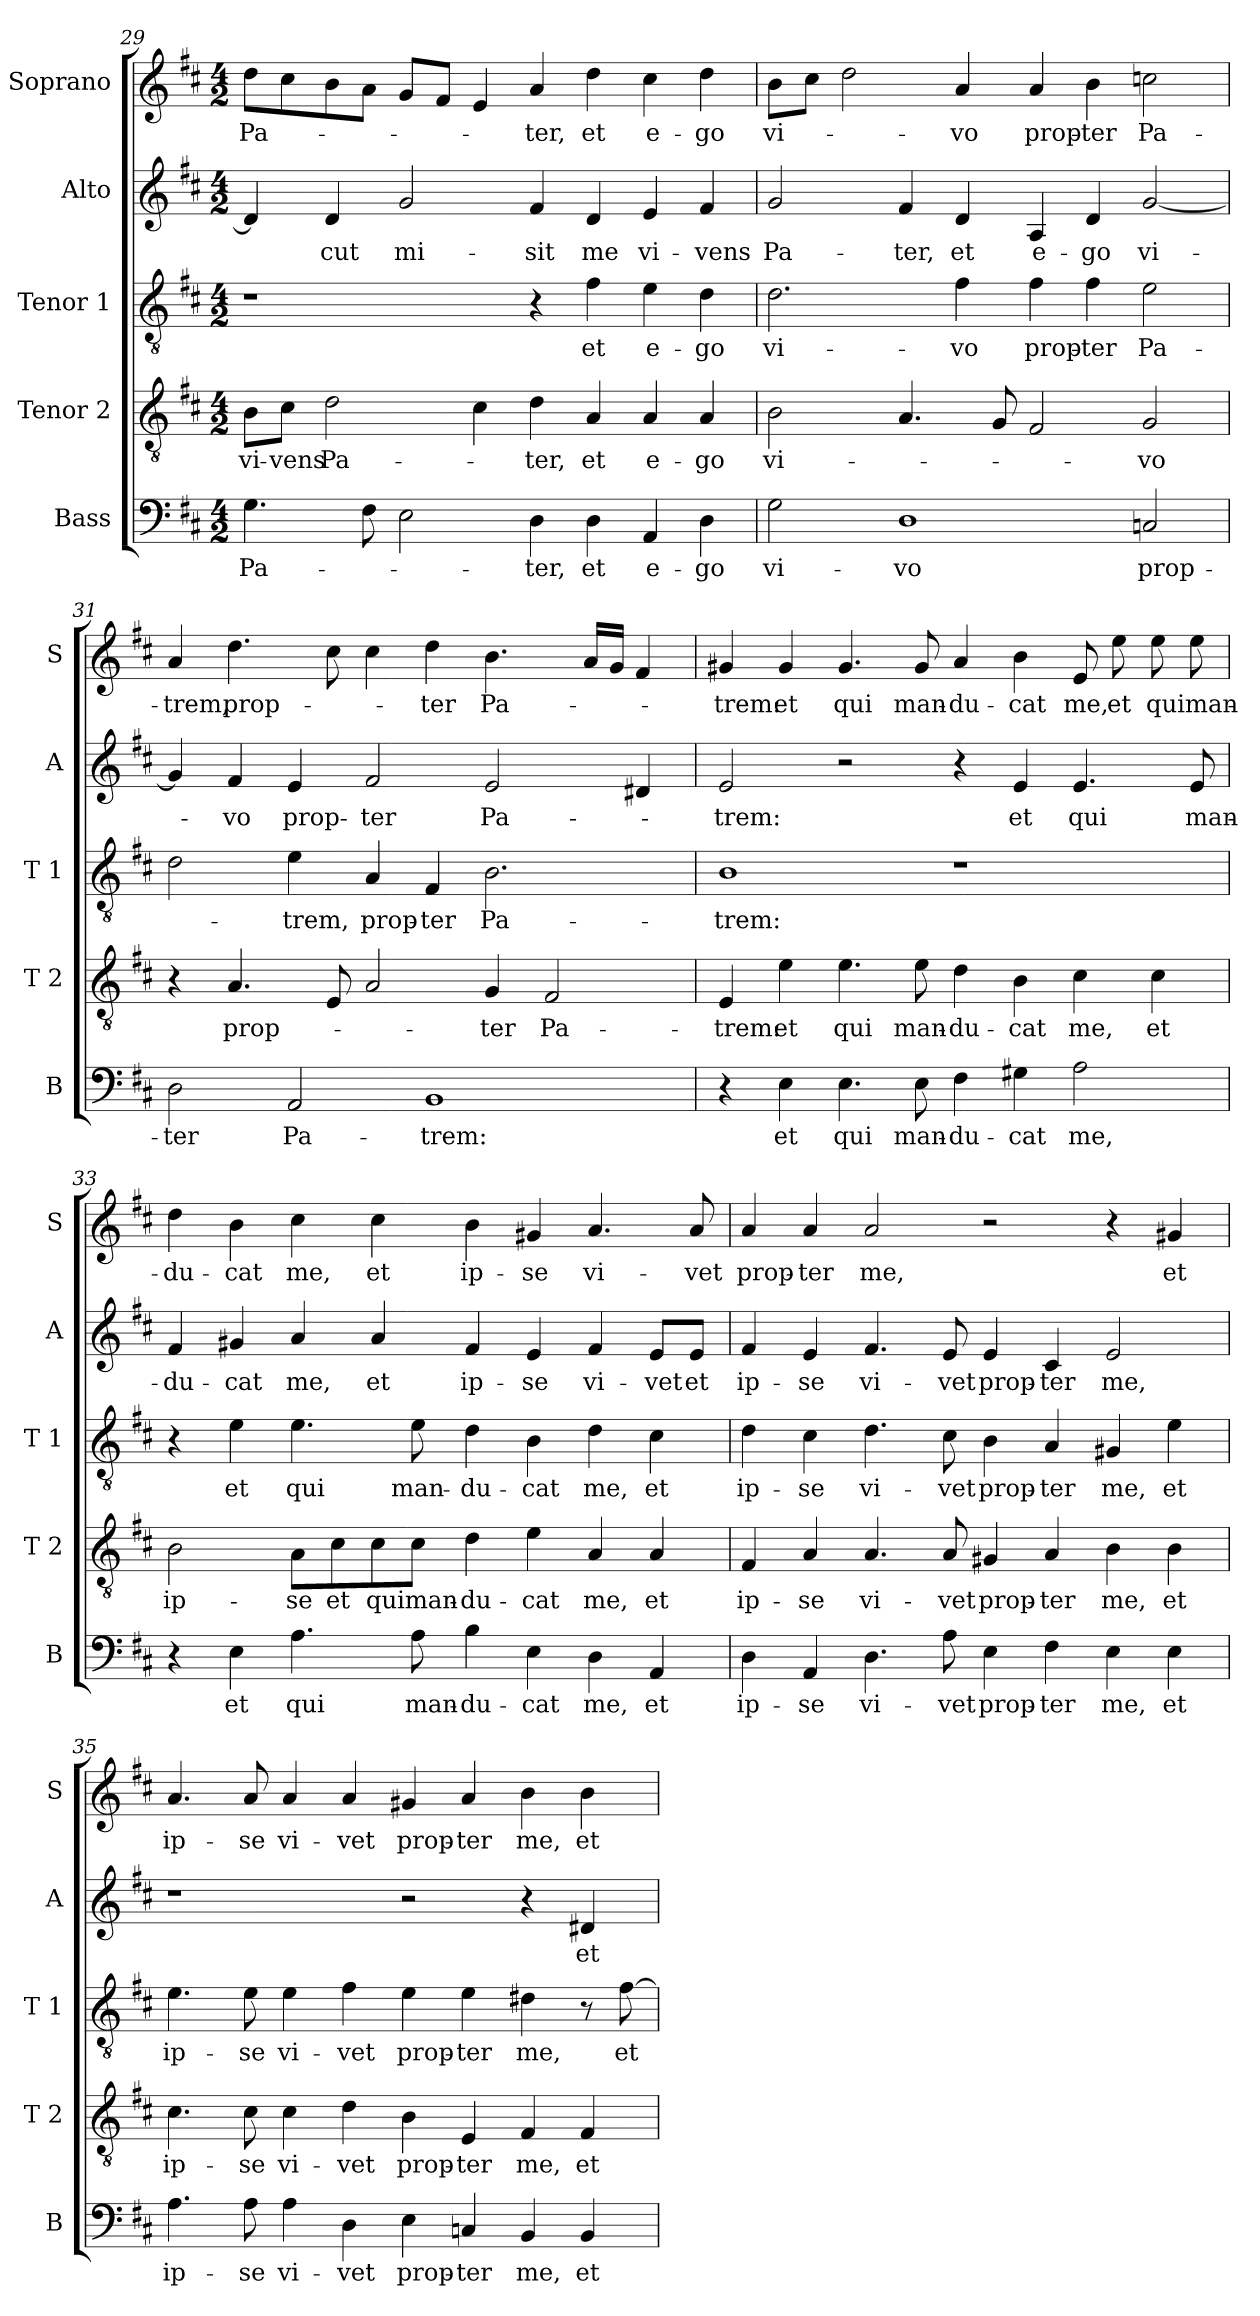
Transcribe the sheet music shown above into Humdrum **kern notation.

**kern	**text	**kern	**text	**kern	**text	**kern	**text	**kern	**text
*part5	*part5	*part4	*part4	*part3	*part3	*part2	*part2	*part1	*part1
*staff5	*staff5	*staff4	*staff4	*staff3	*staff3	*staff2	*staff2	*staff1	*staff1
*I"Bass	*	*I"Tenor 2	*	*I"Tenor 1	*	*I"Alto	*	*I"Soprano	*
*I'B	*	*I'T 2	*	*I'T 1	*	*I'A	*	*I'S	*
*clefF4	*	*clefGv2	*	*clefGv2	*	*clefG2	*	*clefG2	*
*k[f#c#]	*	*k[f#c#]	*	*k[f#c#]	*	*k[f#c#]	*	*k[f#c#]	*
*D:	*	*D:	*	*D:	*	*D:	*	*D:	*
*M4/2	*	*M4/2	*	*M4/2	*	*M4/2	*	*M4/2	*
=29	=29	=29	=29	=29	=29	=29	=29	=29	=29
!	!LO:LY:b	!	!LO:LY:b	!	!	!	!	!	!LO:LY:b
4.G\	Pa-	8B\L	vi-	1r	.	4d/]	.	8dd\L	Pa-
!	!	!	!LO:LY:b	!	!	!	!	!	!
.	.	8c#\J	-vens	.	.	.	.	8cc#\	.
!	!	!	!LO:LY:b	!	!	!	!LO:LY:b	!	!
.	.	2d\	Pa-	.	.	4d/	-cut	8b\	.
8F#\	.	.	.	.	.	.	.	8a\J	.
!	!	!	!	!	!	!	!LO:LY:b	!	!
2E\	.	.	.	.	.	2g/	mi-	8g/L	.
.	.	.	.	.	.	.	.	8f#/J	.
.	.	4c#\	.	.	.	.	.	4e/	.
!	!LO:LY:b	!	!LO:LY:b	!	!	!	!LO:LY:b	!	!LO:LY:b
4D\	-ter,	4d\	-ter,	4r	.	4f#/	-sit	4a/	-ter,
!	!LO:LY:b	!	!LO:LY:b	!	!LO:LY:b	!	!LO:LY:b	!	!LO:LY:b
4D\	et	4A/	et	4f#\	et	4d/	me	4dd\	et
!	!LO:LY:b	!	!LO:LY:b	!	!LO:LY:b	!	!LO:LY:b	!	!LO:LY:b
4AA/	e-	4A/	e-	4e\	e-	4e/	vi-	4cc#\	e-
!	!LO:LY:b	!	!LO:LY:b	!	!LO:LY:b	!	!LO:LY:b	!	!LO:LY:b
4D\	-go	4A/	-go	4d\	-go	4f#/	-vens	4dd\	-go
=30	=30	=30	=30	=30	=30	=30	=30	=30	=30
!	!LO:LY:b	!	!LO:LY:b	!	!LO:LY:b	!	!LO:LY:b	!	!LO:LY:b
2G\	vi-	2B\	vi-	2.d\	vi-	2g/	Pa-	8b\L	vi-
.	.	.	.	.	.	.	.	8cc#\J	.
.	.	.	.	.	.	.	.	2dd\	.
!	!LO:LY:b	!	!	!	!	!	!LO:LY:b	!	!
1D	-vo	4.A/	.	.	.	4f#/	-ter,	.	.
!	!	!	!	!	!LO:LY:b	!	!LO:LY:b	!	!LO:LY:b
.	.	.	.	4f#\	-vo	4d/	et	4a/	-vo
.	.	8G/	.	.	.	.	.	.	.
!	!	!	!	!	!LO:LY:b	!	!LO:LY:b	!	!LO:LY:b
.	.	2F#/	.	4f#\	prop-	4A/	e-	4a/	prop-
!	!	!	!	!	!LO:LY:b	!	!LO:LY:b	!	!LO:LY:b
.	.	.	.	4f#\	-ter	4d/	-go	4b\	-ter
!	!LO:LY:b	!	!LO:LY:b	!	!LO:LY:b	!	!LO:LY:b	!	!LO:LY:b
2Cn/	prop-	2G/	-vo	2e\	Pa-	[2g/	vi-	2ccn\	Pa-
!!LO:LB:g=z
=31	=31	=31	=31	=31	=31	=31	=31	=31	=31
!	!LO:LY:b	!	!	!	!	!	!	!	!LO:LY:b
2D\	-ter	4r	.	2d\	.	4g/]	.	4a/	-trem,
!	!	!	!LO:LY:b	!	!	!	!LO:LY:b	!	!LO:LY:b
.	.	4.A/	prop-	.	.	4f#/	-vo	4.dd\	prop-
!	!LO:LY:b	!	!	!	!LO:LY:b	!	!LO:LY:b	!	!
2AA/	Pa-	.	.	4e\	-trem,	4e/	prop-	.	.
.	.	8E/	.	.	.	.	.	8cc#\	.
!	!	!	!	!	!LO:LY:b	!	!LO:LY:b	!	!
.	.	2A/	.	4A/	prop-	2f#/	-ter	4cc#\	.
!	!LO:LY:b	!	!	!	!LO:LY:b	!	!	!	!LO:LY:b
1BB	-trem:	.	.	4F#/	-ter	.	.	4dd\	-ter
!	!	!	!LO:LY:b	!	!LO:LY:b	!	!LO:LY:b	!	!LO:LY:b
.	.	4G/	-ter	2.B\	Pa-	2e/	Pa-	4.b\	Pa-
!	!	!	!LO:LY:b	!	!	!	!	!	!
.	.	2F#/	Pa-	.	.	.	.	.	.
.	.	.	.	.	.	.	.	16a/LL	.
.	.	.	.	.	.	.	.	16g/JJ	.
.	.	.	.	.	.	4d#X/	.	4f#/	.
=32	=32	=32	=32	=32	=32	=32	=32	=32	=32
!	!	!	!LO:LY:b	!	!LO:LY:b	!	!LO:LY:b	!	!LO:LY:b
4r	.	4E/	-trem:	1B	-trem:	2e/	-trem:	4g#X/	-trem:
!	!LO:LY:b	!	!LO:LY:b	!	!	!	!	!	!LO:LY:b
4E\	et	4e\	et	.	.	.	.	4g#/	et
!	!LO:LY:b	!	!LO:LY:b	!	!	!	!	!	!LO:LY:b
4.E\	qui	4.e\	qui	.	.	2r	.	4.g#/	qui
!	!LO:LY:b	!	!LO:LY:b	!	!	!	!	!	!LO:LY:b
8E\	man-	8e\	man-	.	.	.	.	8g#/	man-
!	!LO:LY:b	!	!LO:LY:b	!	!	!	!	!	!LO:LY:b
4F#\	-du-	4d\	-du-	1r	.	4r	.	4a/	-du-
!	!LO:LY:b	!	!LO:LY:b	!	!	!	!LO:LY:b	!	!LO:LY:b
4G#X\	-cat	4B\	-cat	.	.	4e/	et	4b\	-cat
!	!LO:LY:b	!	!LO:LY:b	!	!	!	!LO:LY:b	!	!LO:LY:b
2A\	me,	4c#\	me,	.	.	4.e/	qui	8e/	me,
!	!	!	!	!	!	!	!	!	!LO:LY:b
.	.	.	.	.	.	.	.	8ee\	et
!	!	!	!LO:LY:b	!	!	!	!	!	!LO:LY:b
.	.	4c#\	et	.	.	.	.	8ee\	qui
!	!	!	!	!	!	!	!LO:LY:b	!	!LO:LY:b
.	.	.	.	.	.	8e/	man-	8ee\	man-
=33	=33	=33	=33	=33	=33	=33	=33	=33	=33
!	!	!	!LO:LY:b	!	!	!	!LO:LY:b	!	!LO:LY:b
4r	.	2B\	ip-	4r	.	4f#/	-du-	4dd\	-du-
!	!LO:LY:b	!	!	!	!LO:LY:b	!	!LO:LY:b	!	!LO:LY:b
4E\	et	.	.	4e\	et	4g#X/	-cat	4b\	-cat
!	!LO:LY:b	!	!LO:LY:b	!	!LO:LY:b	!	!LO:LY:b	!	!LO:LY:b
4.A\	qui	8A\L	-se	4.e\	qui	4a/	me,	4cc#\	me,
!	!	!	!LO:LY:b	!	!	!	!	!	!
.	.	8c#\	et	.	.	.	.	.	.
!	!	!	!LO:LY:b	!	!	!	!LO:LY:b	!	!LO:LY:b
.	.	8c#\	qui	.	.	4a/	et	4cc#\	et
!	!LO:LY:b	!	!LO:LY:b	!	!LO:LY:b	!	!	!	!
8A\	man-	8c#\J	man-	8e\	man-	.	.	.	.
!	!LO:LY:b	!	!LO:LY:b	!	!LO:LY:b	!	!LO:LY:b	!	!LO:LY:b
4B\	-du-	4d\	-du-	4d\	-du-	4f#/	ip-	4b\	ip-
!	!LO:LY:b	!	!LO:LY:b	!	!LO:LY:b	!	!LO:LY:b	!	!LO:LY:b
4E\	-cat	4e\	-cat	4B\	-cat	4e/	-se	4g#X/	-se
!	!LO:LY:b	!	!LO:LY:b	!	!LO:LY:b	!	!LO:LY:b	!	!LO:LY:b
4D\	me,	4A/	me,	4d\	me,	4f#/	vi-	4.a/	vi-
!	!LO:LY:b	!	!LO:LY:b	!	!LO:LY:b	!	!LO:LY:b	!	!
4AA/	et	4A/	et	4c#\	et	8e/L	-vet	.	.
!	!	!	!	!	!	!	!LO:LY:b	!	!LO:LY:b
.	.	.	.	.	.	8e/J	et	8a/	-vet
!!LO:LB:g=z
=34	=34	=34	=34	=34	=34	=34	=34	=34	=34
!	!LO:LY:b	!	!LO:LY:b	!	!LO:LY:b	!	!LO:LY:b	!	!LO:LY:b
4D\	ip-	4F#/	ip-	4d\	ip-	4f#/	ip-	4a/	prop-
!	!LO:LY:b	!	!LO:LY:b	!	!LO:LY:b	!	!LO:LY:b	!	!LO:LY:b
4AA/	-se	4A/	-se	4c#\	-se	4e/	-se	4a/	-ter
!	!LO:LY:b	!	!LO:LY:b	!	!LO:LY:b	!	!LO:LY:b	!	!LO:LY:b
4.D\	vi-	4.A/	vi-	4.d\	vi-	4.f#/	vi-	2a/	me,
!	!LO:LY:b	!	!LO:LY:b	!	!LO:LY:b	!	!LO:LY:b	!	!
8A\	-vet	8A/	-vet	8c#\	-vet	8e/	-vet	.	.
!	!LO:LY:b	!	!LO:LY:b	!	!LO:LY:b	!	!LO:LY:b	!	!
4E\	prop-	4G#X/	prop-	4B\	prop-	4e/	prop-	2r	.
!	!LO:LY:b	!	!LO:LY:b	!	!LO:LY:b	!	!LO:LY:b	!	!
4F#\	-ter	4A/	-ter	4A/	-ter	4c#/	-ter	.	.
!	!LO:LY:b	!	!LO:LY:b	!	!LO:LY:b	!	!LO:LY:b	!	!
4E\	me,	4B\	me,	4G#X/	me,	2e/	me,	4r	.
!	!LO:LY:b	!	!LO:LY:b	!	!LO:LY:b	!	!	!	!LO:LY:b
4E\	et	4B\	et	4e\	et	.	.	4g#X/	et
=35	=35	=35	=35	=35	=35	=35	=35	=35	=35
!	!LO:LY:b	!	!LO:LY:b	!	!LO:LY:b	!	!	!	!LO:LY:b
4.A\	ip-	4.c#\	ip-	4.e\	ip-	1r	.	4.a/	ip-
!	!LO:LY:b	!	!LO:LY:b	!	!LO:LY:b	!	!	!	!LO:LY:b
8A\	-se	8c#\	-se	8e\	-se	.	.	8a/	-se
!	!LO:LY:b	!	!LO:LY:b	!	!LO:LY:b	!	!	!	!LO:LY:b
4A\	vi-	4c#\	vi-	4e\	vi-	.	.	4a/	vi-
!	!LO:LY:b	!	!LO:LY:b	!	!LO:LY:b	!	!	!	!LO:LY:b
4D\	-vet	4d\	-vet	4f#\	-vet	.	.	4a/	-vet
!	!LO:LY:b	!	!LO:LY:b	!	!LO:LY:b	!	!	!	!LO:LY:b
4E\	prop-	4B\	prop-	4e\	prop-	2r	.	4g#X/	prop-
!	!LO:LY:b	!	!LO:LY:b	!	!LO:LY:b	!	!	!	!LO:LY:b
4Cn/	-ter	4E/	-ter	4e\	-ter	.	.	4a/	-ter
!	!LO:LY:b	!	!LO:LY:b	!	!LO:LY:b	!	!	!	!LO:LY:b
4BB/	me,	4F#/	me,	4d#X\	me,	4r	.	4b\	me,
!	!LO:LY:b	!	!LO:LY:b	!	!	!	!LO:LY:b	!	!LO:LY:b
4BB/	et	4F#/	et	8r	.	4d#X/	et	4b\	et
!	!	!	!	!	!LO:LY:b	!	!	!	!
.	.	.	.	[8f#\	et	.	.	.	.
=	=	=	=	=	=	=	=	=	=
*-	*-	*-	*-	*-	*-	*-	*-	*-	*-
